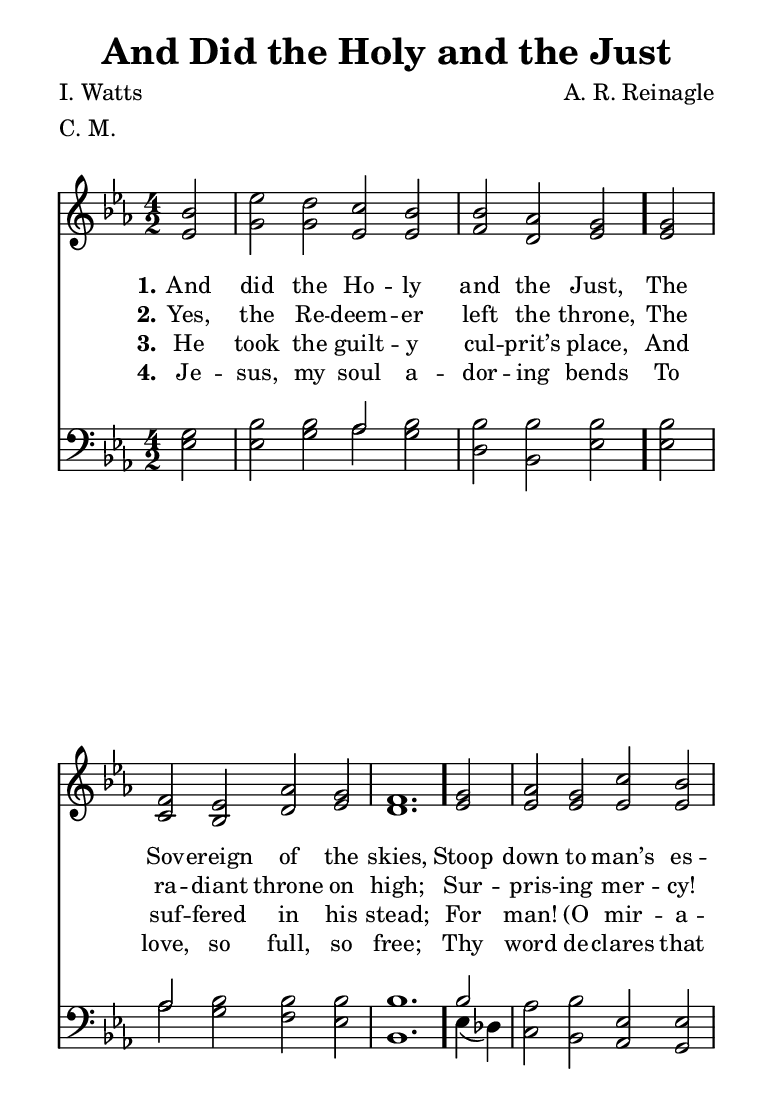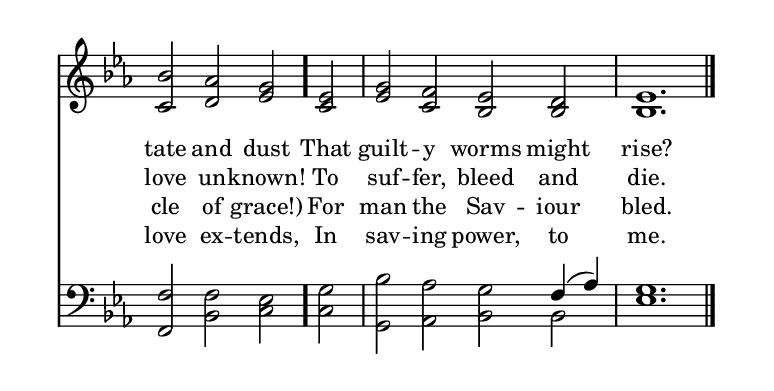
\include "common/global.ily"
\paper {
  \include "common/paper.ily"
  %ragged-bottom = ##t
  ragged-last-bottom = ##t
  %systems-per-page = ##f
  %page-count = ##f
  system-count = #(cond (is-eogsized 2) (#t #f))
}

\header{
  hymnnumber = "147"
  title = "And Did the Holy and the Just"
  tunename = "St. Peter"
  meter = "C. M."
  poet = "I. Watts"
  composer = "A. R. Reinagle"
  %copyright = ""
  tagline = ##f
}

% for fermata in MIDI
ta = { \tempo 2=80 }
tb = { \tempo 2=40 }

global = {
  \include "common/overrides.ily"
  \override Staff.TimeSignature.style = #'numbered
  \time 4/2
  \override Score.MetronomeMark.transparent = ##t % hide all fermata changes too
  \ta
  \key ees \major
  \partial 2
  \autoBeamOff
}

notesSoprano = {
\global
\relative c'' {

  bes2 | ees d c bes | bes aes g
  g | f ees aes g | f1.
  g2 | aes g c bes | bes aes g
  ees | g f ees d | ees1.
  \bar "|."

}
}

notesAlto = {
\global
\relative e' {

  ees2 | g g ees ees | f d ees
  ees | c bes d ees | d1.
  ees2 | ees ees ees ees | c d ees
  c | ees c bes bes | bes1.

}
}

notesTenor = {
\global
\relative a {

  g2 | bes bes aes bes | bes bes bes
  bes | aes bes bes bes | bes1.
  bes2 | aes bes ees, ees | f f ees
  g | bes aes g f4( aes) | g1.

}
}

notesBass = {
\global
\relative f {

  ees2 | ees g aes g | d bes ees
  ees | aes g f ees | bes1.
  ees4( des) | c2 bes aes g | f bes c
  c | g aes bes bes | ees1.

}
}

wordsA = \lyricmode {
\set stanza = "1."

And did the Ho -- ly and the Just, \bar "."
The Sov -- ereign of the skies, \bar "."
Stoop down to man’s es -- tate and dust \bar "."
That guilt -- y worms might rise? \bar "."

}

wordsB = \lyricmode {
\set stanza = "2."

Yes, the Re -- deem -- er left the throne,
The ra -- diant throne on high;
Sur -- pris -- ing mer -- cy! love un -- known!
To suf -- fer, bleed and die.

}

wordsC = \lyricmode {
\set stanza = "3."

He took the guilt -- y cul -- prit’s place,
And suf -- fered in his stead;
For man! (O mir -- a -- cle of grace!)
For man the Sav -- iour bled.

}

wordsD = \lyricmode {
\set stanza = "4."

Je -- sus, my soul a -- dor -- ing bends
To love, so full, so free;
Thy word de -- clares that love ex -- tends,
In sav -- ing power, to me.

}

\score {
  \context ChoirStaff <<
    \context Staff = upper <<
      \set Staff.autoBeaming = ##f
      \set ChoirStaff.systemStartDelimiter = #'SystemStartBar
      \set ChoirStaff.printPartCombineTexts = ##f
      \partcombine #'(2 . 9) \notesSoprano \notesAlto
      \context NullVoice = sopranos { \voiceOne << \notesSoprano >> }
      \context NullVoice = altos { \voiceTwo << \notesAlto >> }
      \context Lyrics = one   \lyricsto sopranos \wordsA
      \context Lyrics = two   \lyricsto sopranos \wordsB
      \context Lyrics = three \lyricsto sopranos \wordsC
      \context Lyrics = four  \lyricsto sopranos \wordsD
    >>
    \context Staff = men <<
      \set Staff.autoBeaming = ##f
      \clef bass
      \set ChoirStaff.printPartCombineTexts = ##f
      \partcombine #'(2 . 9) \notesTenor \notesBass
      \context NullVoice = tenors { \voiceOne << \notesTenor >> }
      \context NullVoice = basses { \voiceTwo << \notesBass >> }
    >>
  >>
  \layout {
    \include "common/layout.ily"
  }
  \midi{
    \include "common/midi.ily"
  }
}

\version "2.19.49"  % necessary for upgrading to future LilyPond versions.

% vi:set et ts=2 sw=2 ai nocindent syntax=lilypond:
